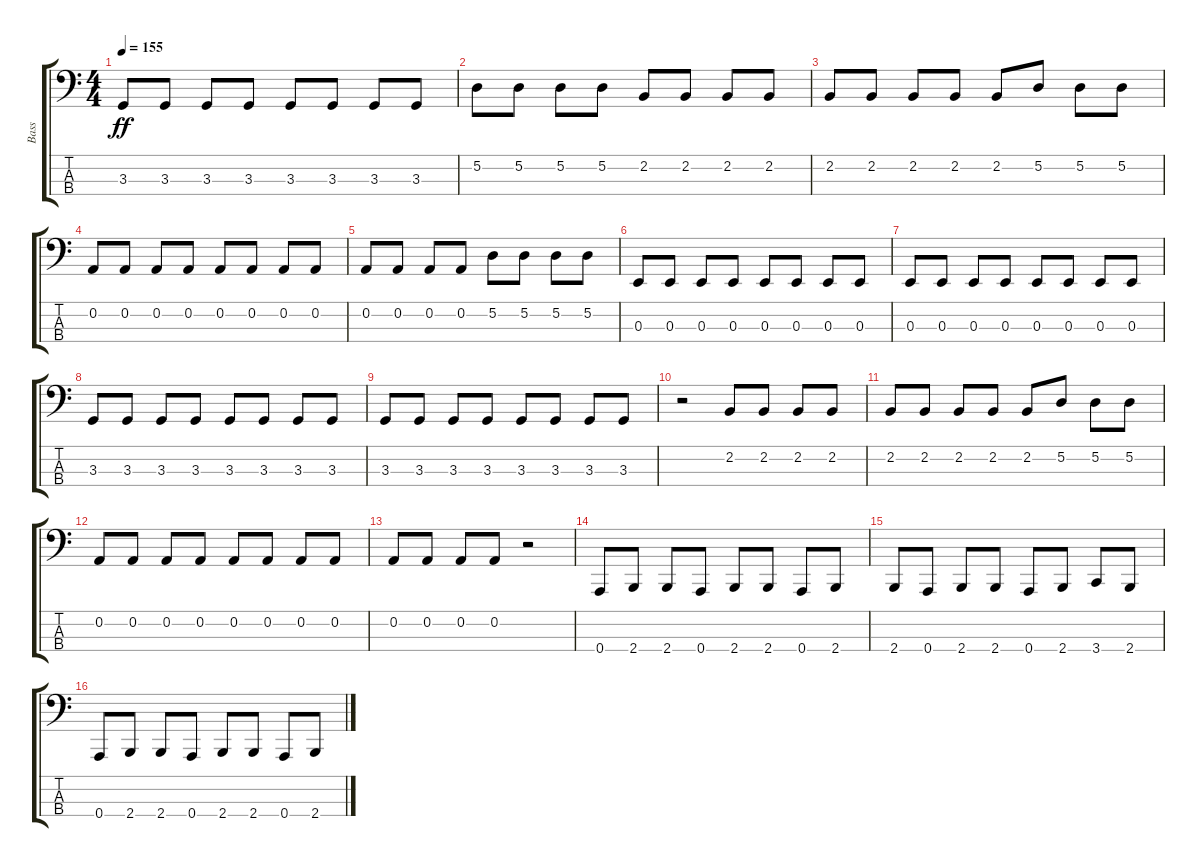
\track ("Bass" "Bass") {instrument distortionguitar}
\staff {score tabs}
\tuning (D2 A1 E1 A0) {hide}
\ts (4 4)
\tempo 155
\clef f4
\ks c
3.3.8{dy ff} 3.3.8 3.3.8 3.3.8 3.3.8 3.3.8 3.3.8 3.3.8 |
5.2.8 5.2.8 5.2.8 5.2.8 2.2.8 2.2.8 2.2.8 2.2.8 |
2.2.8 2.2.8 2.2.8 2.2.8 2.2.8 5.2.8 5.2.8 5.2.8 |
0.2.8 0.2.8 0.2.8 0.2.8 0.2.8 0.2.8 0.2.8 0.2.8 |
0.2.8 0.2.8 0.2.8 0.2.8 5.2.8 5.2.8 5.2.8 5.2.8 |
0.3.8 0.3.8 0.3.8 0.3.8 0.3.8 0.3.8 0.3.8 0.3.8 |
0.3.8 0.3.8 0.3.8 0.3.8 0.3.8 0.3.8 0.3.8 0.3.8 |
3.3.8 3.3.8 3.3.8 3.3.8 3.3.8 3.3.8 3.3.8 3.3.8 |
3.3.8 3.3.8 3.3.8 3.3.8 3.3.8 3.3.8 3.3.8 3.3.8 |
r.2 2.2.8 2.2.8 2.2.8 2.2.8 |
2.2.8 2.2.8 2.2.8 2.2.8 2.2.8 5.2.8 5.2.8 5.2.8 |
0.2.8 0.2.8 0.2.8 0.2.8 0.2.8 0.2.8 0.2.8 0.2.8 |
0.2.8 0.2.8 0.2.8 0.2.8 r.2 |
0.4.8 2.4.8 2.4.8 0.4.8 2.4.8 2.4.8 0.4.8 2.4.8 |
2.4.8 0.4.8 2.4.8 2.4.8 0.4.8 2.4.8 3.4.8 2.4.8 |
0.4.8 2.4.8 2.4.8 0.4.8 2.4.8 2.4.8 0.4.8 2.4.8
